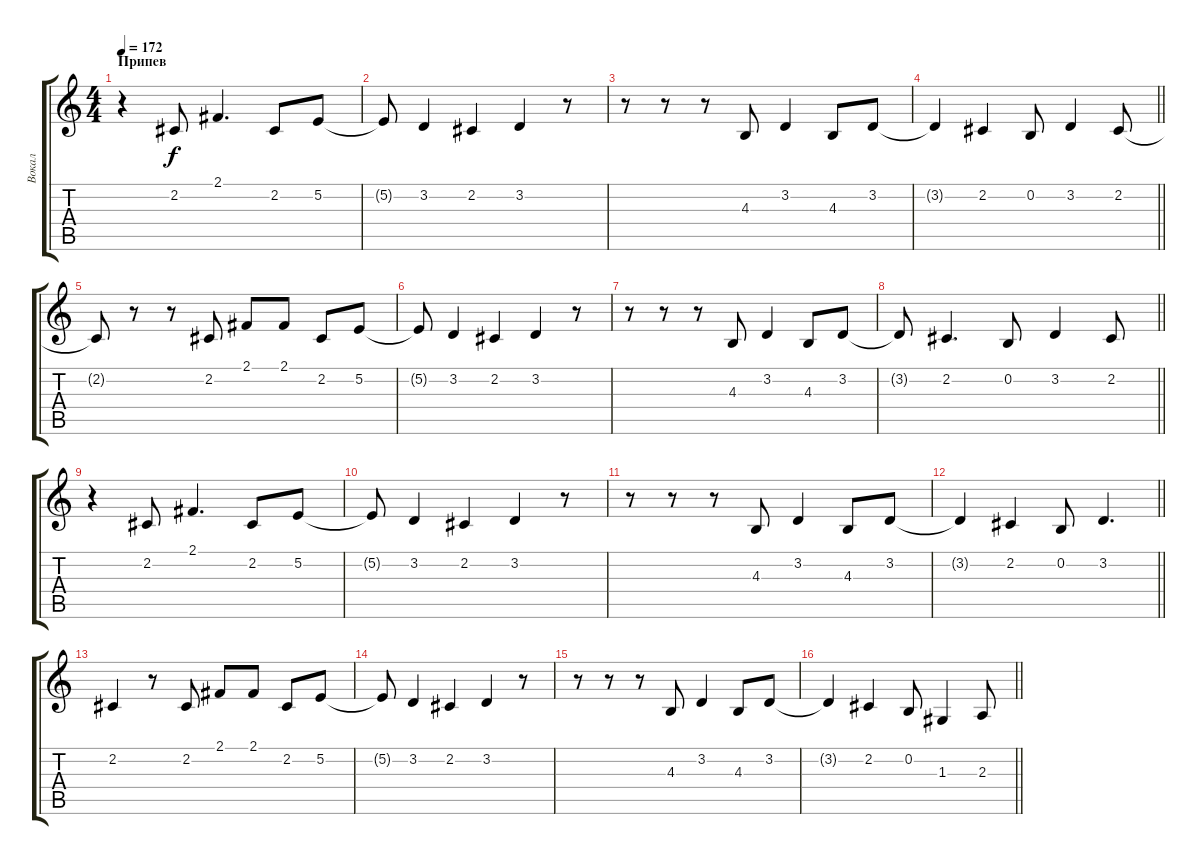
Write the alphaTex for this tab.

\track ("Вокал" "Вокал") {instrument baritonesax}
\staff {score tabs}
\tuning (E4 B3 G3 D3 A2 E2) {hide}
\ts (4 4)
\section ("" "Припев")
\tempo 172
\clef g2
\ks c
r.4{dy f} 2.2.8 2.1.4{d} 2.2.8 5.2.8 |
5.2{t}.8 3.2.4 2.2.4 3.2.4 r.8 |
r.8 r.8 r.8 4.3.8 3.2.4 4.3.8 3.2.8 |
\barLineRight lightlight
3.2{t}.4 2.2.4 0.2.8 3.2.4 2.2.8 |
2.2{t}.8 r.8 r.8 2.2.8 2.1.8 2.1.8 2.2.8 5.2.8 |
5.2{t}.8 3.2.4 2.2.4 3.2.4 r.8 |
r.8 r.8 r.8 4.3.8 3.2.4 4.3.8 3.2.8 |
\barLineRight lightlight
3.2{t}.8 2.2.4{d} 0.2.8 3.2.4 2.2.8 |
\section ("" "")
r.4 2.2.8 2.1.4{d} 2.2.8 5.2.8 |
5.2{t}.8 3.2.4 2.2.4 3.2.4 r.8 |
r.8 r.8 r.8 4.3.8 3.2.4 4.3.8 3.2.8 |
\barLineRight lightlight
3.2{t}.4 2.2.4 0.2.8 3.2.4{d} |
2.2.4 r.8 2.2.8 2.1.8 2.1.8 2.2.8 5.2.8 |
5.2{t}.8 3.2.4 2.2.4 3.2.4 r.8 |
r.8 r.8 r.8 4.3.8 3.2.4 4.3.8 3.2.8 |
\barLineRight lightlight
3.2{t}.4 2.2.4 0.2.8 1.3.4 2.3.8
